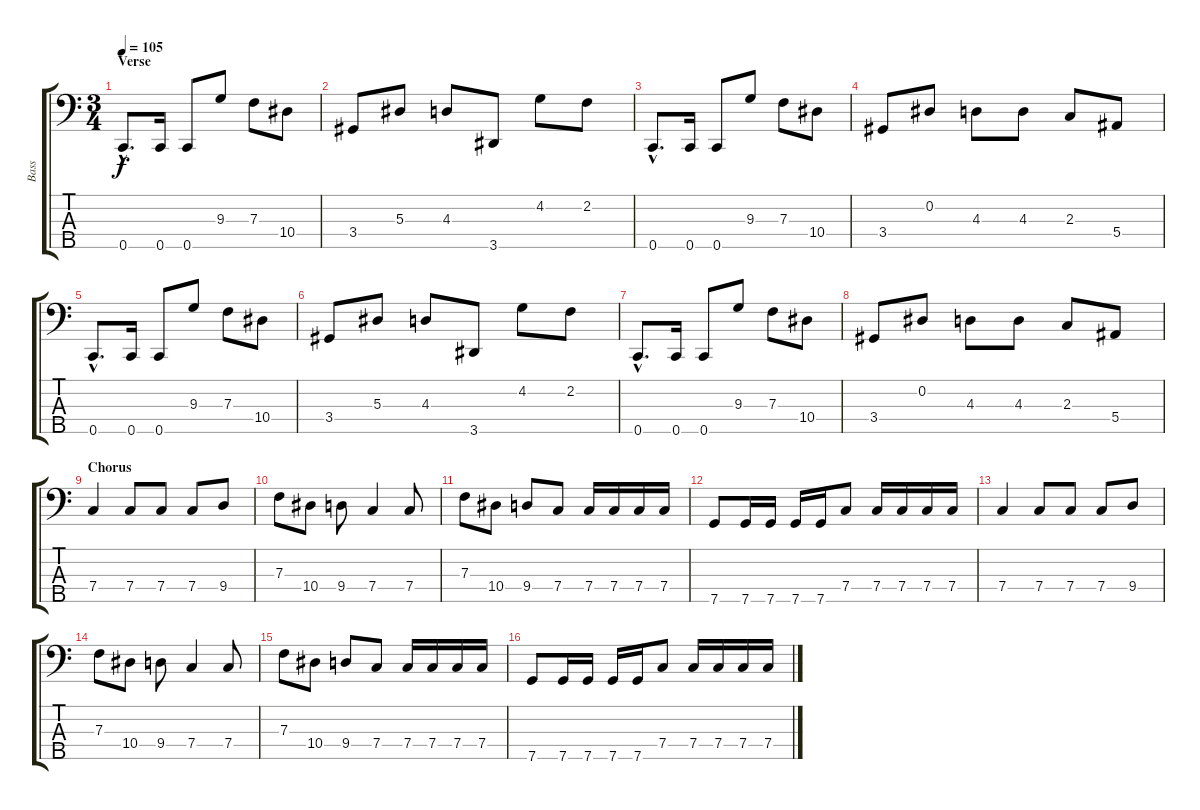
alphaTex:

\track ("Bass" "Bass") {instrument electricbassfinger}
\staff {score tabs}
\tuning (Ab2 Eb2 Bb1 F1 C1) {hide}
\ts (3 4)
\section ("" "Verse")
\tempo 105
\clef f4
\ks c
0.5{hac}.8{d dy f} 0.5.16 0.5.8 9.3.8 7.3.8 10.4.8 |
3.4.8 5.3.8 4.3.8 3.5.8 4.2.8 2.2.8 |
0.5{hac}.8{d} 0.5.16 0.5.8 9.3.8 7.3.8 10.4.8 |
3.4.8 0.2.8 4.3.8 4.3.8 2.3.8 5.4.8 |
0.5{hac}.8{d} 0.5.16 0.5.8 9.3.8 7.3.8 10.4.8 |
3.4.8 5.3.8 4.3.8 3.5.8 4.2.8 2.2.8 |
0.5{hac}.8{d} 0.5.16 0.5.8 9.3.8 7.3.8 10.4.8 |
3.4.8 0.2.8 4.3.8 4.3.8 2.3.8 5.4.8 |
\section ("" "Chorus")
7.4.4 7.4.8 7.4.8 7.4.8 9.4.8 |
7.3.8 10.4.8 9.4.8 7.4.4 7.4.8 |
7.3.8 10.4.8 9.4.8 7.4.8 7.4.16 7.4.16 7.4.16 7.4.16 |
7.5.8 7.5.16 7.5.16 7.5.16 7.5.16 7.4.8 7.4.16 7.4.16 7.4.16 7.4.16 |
7.4.4 7.4.8 7.4.8 7.4.8 9.4.8 |
7.3.8 10.4.8 9.4.8 7.4.4 7.4.8 |
7.3.8 10.4.8 9.4.8 7.4.8 7.4.16 7.4.16 7.4.16 7.4.16 |
7.5.8 7.5.16 7.5.16 7.5.16 7.5.16 7.4.8 7.4.16 7.4.16 7.4.16 7.4.16
